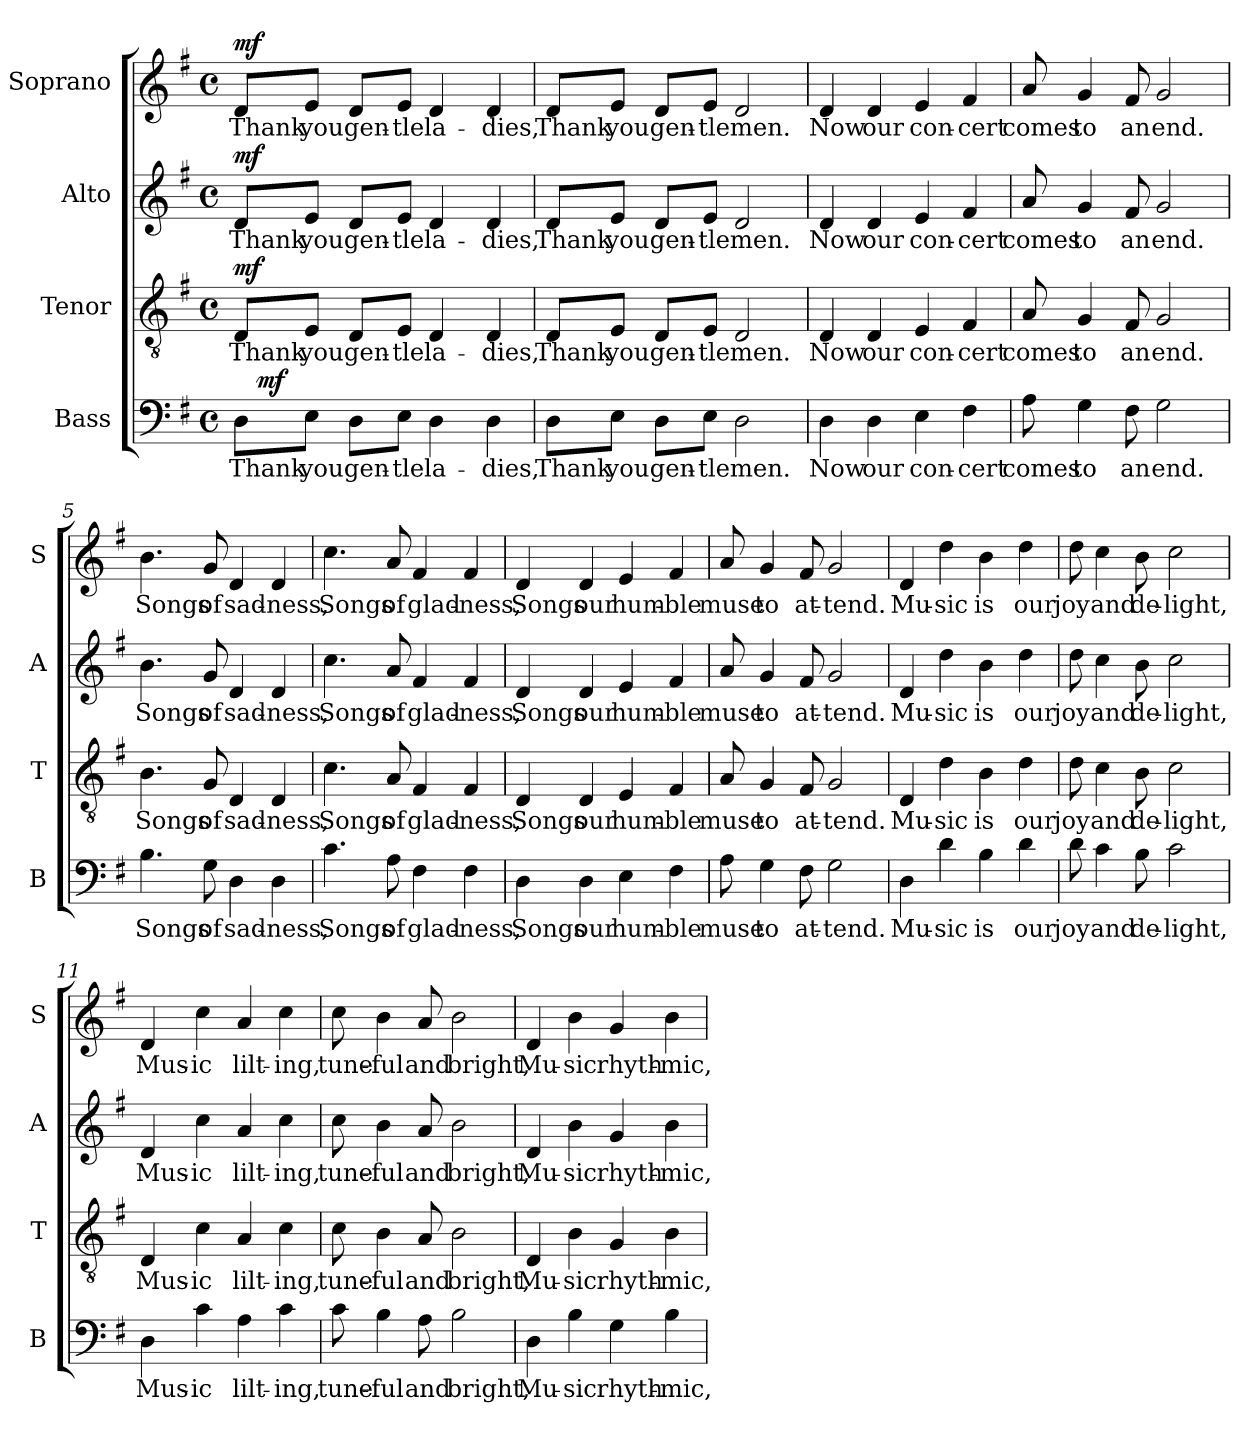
**kern	**text	**dynam	**kern	**text	**dynam	**kern	**text	**dynam	**kern	**text	**dynam
*part4	*part4	*part4	*part3	*part3	*part3	*part2	*part2	*part2	*part1	*part1	*part1
*staff4	*staff4	*staff4	*staff3	*staff3	*staff3	*staff2	*staff2	*staff2	*staff1	*staff1	*staff1
*I"Bass	*	*	*I"Tenor	*	*	*I"Alto	*	*	*I"Soprano	*	*
*I'B	*	*	*I'T	*	*	*I'A	*	*	*I'S	*	*
*clefF4	*	*	*clefGv2	*	*	*clefG2	*	*	*clefG2	*	*
*ITrd-7c-12	*	*	*ITrd-7c-12	*	*	*	*	*	*	*	*
*k[f#]	*	*	*k[f#]	*	*	*k[f#]	*	*	*k[f#]	*	*
*G:	*	*	*G:	*	*	*G:	*	*	*G:	*	*
*M4/4	*	*	*M4/4	*	*	*M4/4	*	*	*M4/4	*	*
*met(c)	*	*	*met(c)	*	*	*met(c)	*	*	*met(c)	*	*
=1	=1	=1	=1	=1	=1	=1	=1	=1	=1	=1	=1
!	!LO:LY:b	!	!	!LO:LY:b	!LO:DY:a	!	!LO:LY:b	!LO:DY:a	!	!LO:LY:b	!LO:DY:a
*^	*	*	*	*	*	*	*	*	*	*	*
8d\L	32ryy	Thank	.	8d/L	Thank	mf	8d/L	Thank	mf	8d/L	Thank	mf
!	!	!	!LO:DY:a	!	!	!	!	!	!	!	!	!
.	2ryy	.	mf	.	.	.	.	.	.	.	.	.
!	!	!LO:LY:b	!	!	!LO:LY:b	!	!	!LO:LY:b	!	!	!LO:LY:b	!
8e\J	.	you	.	8e/J	you	.	8e/J	you	.	8e/J	you	.
!	!	!LO:LY:b	!	!	!LO:LY:b	!	!	!LO:LY:b	!	!	!LO:LY:b	!
8d\L	.	gen-	.	8d/L	gen-	.	8d/L	gen-	.	8d/L	gen-	.
!	!	!LO:LY:b	!	!	!LO:LY:b	!	!	!LO:LY:b	!	!	!LO:LY:b	!
8e\J	.	-tle	.	8e/J	-tle	.	8e/J	-tle	.	8e/J	-tle	.
!	!	!LO:LY:b	!	!	!LO:LY:b	!	!	!LO:LY:b	!	!	!LO:LY:b	!
4d\	.	la-	.	4d/	la-	.	4d/	la-	.	4d/	la-	.
.	4...ryy	.	.	.	.	.	.	.	.	.	.	.
!	!	!LO:LY:b	!	!	!LO:LY:b	!	!	!LO:LY:b	!	!	!LO:LY:b	!
4d\	.	-dies,	.	4d/	-dies,	.	4d/	-dies,	.	4d/	-dies,	.
=2	=2	=2	=2	=2	=2	=2	=2	=2	=2	=2	=2	=2
!	!	!LO:LY:b	!	!	!LO:LY:b	!	!	!LO:LY:b	!	!	!LO:LY:b	!
*v	*v	*	*	*	*	*	*	*	*	*	*	*
8d\L	Thank	.	8d/L	Thank	.	8d/L	Thank	.	8d/L	Thank	.
!	!LO:LY:b	!	!	!LO:LY:b	!	!	!LO:LY:b	!	!	!LO:LY:b	!
8e\J	you	.	8e/J	you	.	8e/J	you	.	8e/J	you	.
!	!LO:LY:b	!	!	!LO:LY:b	!	!	!LO:LY:b	!	!	!LO:LY:b	!
8d\L	gen-	.	8d/L	gen-	.	8d/L	gen-	.	8d/L	gen-	.
!	!LO:LY:b	!	!	!LO:LY:b	!	!	!LO:LY:b	!	!	!LO:LY:b	!
8e\J	-tle	.	8e/J	-tle	.	8e/J	-tle	.	8e/J	-tle	.
!	!LO:LY:b	!	!	!LO:LY:b	!	!	!LO:LY:b	!	!	!LO:LY:b	!
2d\	men.	.	2d/	men.	.	2d/	men.	.	2d/	men.	.
=3	=3	=3	=3	=3	=3	=3	=3	=3	=3	=3	=3
!	!LO:LY:b	!	!	!LO:LY:b	!	!	!LO:LY:b	!	!	!LO:LY:b	!
4d\	Now	.	4d/	Now	.	4d/	Now	.	4d/	Now	.
!	!LO:LY:b	!	!	!LO:LY:b	!	!	!LO:LY:b	!	!	!LO:LY:b	!
4d\	our	.	4d/	our	.	4d/	our	.	4d/	our	.
!	!LO:LY:b	!	!	!LO:LY:b	!	!	!LO:LY:b	!	!	!LO:LY:b	!
4e\	con-	.	4e/	con-	.	4e/	con-	.	4e/	con-	.
!	!LO:LY:b	!	!	!LO:LY:b	!	!	!LO:LY:b	!	!	!LO:LY:b	!
4f#\	-cert	.	4f#/	-cert	.	4f#/	-cert	.	4f#/	-cert	.
=4	=4	=4	=4	=4	=4	=4	=4	=4	=4	=4	=4
!	!LO:LY:b	!	!	!LO:LY:b	!	!	!LO:LY:b	!	!	!LO:LY:b	!
8a\	comes	.	8a/	comes	.	8a/	comes	.	8a/	comes	.
!	!LO:LY:b	!	!	!LO:LY:b	!	!	!LO:LY:b	!	!	!LO:LY:b	!
4g\	to	.	4g/	to	.	4g/	to	.	4g/	to	.
!	!LO:LY:b	!	!	!LO:LY:b	!	!	!LO:LY:b	!	!	!LO:LY:b	!
8f#\	an	.	8f#/	an	.	8f#/	an	.	8f#/	an	.
!	!LO:LY:b	!	!	!LO:LY:b	!	!	!LO:LY:b	!	!	!LO:LY:b	!
2g\	end.	.	2g/	end.	.	2g/	end.	.	2g/	end.	.
!!LO:LB:g=z
=5	=5	=5	=5	=5	=5	=5	=5	=5	=5	=5	=5
!	!LO:LY:b	!	!	!LO:LY:b	!	!	!LO:LY:b	!	!	!LO:LY:b	!
4.b\	Songs	.	4.b\	Songs	.	4.b\	Songs	.	4.b\	Songs	.
!	!LO:LY:b	!	!	!LO:LY:b	!	!	!LO:LY:b	!	!	!LO:LY:b	!
8g\	of	.	8g/	of	.	8g/	of	.	8g/	of	.
!	!LO:LY:b	!	!	!LO:LY:b	!	!	!LO:LY:b	!	!	!LO:LY:b	!
4d\	sad-	.	4d/	sad-	.	4d/	sad-	.	4d/	sad-	.
!	!LO:LY:b	!	!	!LO:LY:b	!	!	!LO:LY:b	!	!	!LO:LY:b	!
4d\	-ness,	.	4d/	-ness,	.	4d/	-ness,	.	4d/	-ness,	.
=6	=6	=6	=6	=6	=6	=6	=6	=6	=6	=6	=6
!	!LO:LY:b	!	!	!LO:LY:b	!	!	!LO:LY:b	!	!	!LO:LY:b	!
4.cc\	Songs	.	4.cc\	Songs	.	4.cc\	Songs	.	4.cc\	Songs	.
!	!LO:LY:b	!	!	!LO:LY:b	!	!	!LO:LY:b	!	!	!LO:LY:b	!
8a\	of	.	8a/	of	.	8a/	of	.	8a/	of	.
!	!LO:LY:b	!	!	!LO:LY:b	!	!	!LO:LY:b	!	!	!LO:LY:b	!
4f#\	glad-	.	4f#/	glad-	.	4f#/	glad-	.	4f#/	glad-	.
!	!LO:LY:b	!	!	!LO:LY:b	!	!	!LO:LY:b	!	!	!LO:LY:b	!
4f#\	-ness,	.	4f#/	-ness,	.	4f#/	-ness,	.	4f#/	-ness,	.
=7	=7	=7	=7	=7	=7	=7	=7	=7	=7	=7	=7
!	!LO:LY:b	!	!	!LO:LY:b	!	!	!LO:LY:b	!	!	!LO:LY:b	!
4d\	Songs	.	4d/	Songs	.	4d/	Songs	.	4d/	Songs	.
!	!LO:LY:b	!	!	!LO:LY:b	!	!	!LO:LY:b	!	!	!LO:LY:b	!
4d\	our	.	4d/	our	.	4d/	our	.	4d/	our	.
!	!LO:LY:b	!	!	!LO:LY:b	!	!	!LO:LY:b	!	!	!LO:LY:b	!
4e\	hum-	.	4e/	hum-	.	4e/	hum-	.	4e/	hum-	.
!	!LO:LY:b	!	!	!LO:LY:b	!	!	!LO:LY:b	!	!	!LO:LY:b	!
4f#\	-ble	.	4f#/	-ble	.	4f#/	-ble	.	4f#/	-ble	.
=8	=8	=8	=8	=8	=8	=8	=8	=8	=8	=8	=8
!	!LO:LY:b	!	!	!LO:LY:b	!	!	!LO:LY:b	!	!	!LO:LY:b	!
8a\	muse	.	8a/	muse	.	8a/	muse	.	8a/	muse	.
!	!LO:LY:b	!	!	!LO:LY:b	!	!	!LO:LY:b	!	!	!LO:LY:b	!
4g\	to	.	4g/	to	.	4g/	to	.	4g/	to	.
!	!LO:LY:b	!	!	!LO:LY:b	!	!	!LO:LY:b	!	!	!LO:LY:b	!
8f#\	at-	.	8f#/	at-	.	8f#/	at-	.	8f#/	at-	.
!	!LO:LY:b	!	!	!LO:LY:b	!	!	!LO:LY:b	!	!	!LO:LY:b	!
2g\	-tend.	.	2g/	-tend.	.	2g/	-tend.	.	2g/	-tend.	.
!!LO:PB:g=z
=9	=9	=9	=9	=9	=9	=9	=9	=9	=9	=9	=9
!	!LO:LY:b	!	!	!LO:LY:b	!	!	!LO:LY:b	!	!	!LO:LY:b	!
4d\	Mu-	.	4d/	Mu-	.	4d/	Mu-	.	4d/	Mu-	.
!	!LO:LY:b	!	!	!LO:LY:b	!	!	!LO:LY:b	!	!	!LO:LY:b	!
4dd\	-sic	.	4dd\	-sic	.	4dd\	-sic	.	4dd\	-sic	.
!	!LO:LY:b	!	!	!LO:LY:b	!	!	!LO:LY:b	!	!	!LO:LY:b	!
4b\	is	.	4b\	is	.	4b\	is	.	4b\	is	.
!	!LO:LY:b	!	!	!LO:LY:b	!	!	!LO:LY:b	!	!	!LO:LY:b	!
4dd\	our	.	4dd\	our	.	4dd\	our	.	4dd\	our	.
=10	=10	=10	=10	=10	=10	=10	=10	=10	=10	=10	=10
!	!LO:LY:b	!	!	!LO:LY:b	!	!	!LO:LY:b	!	!	!LO:LY:b	!
8dd\	joy	.	8dd\	joy	.	8dd\	joy	.	8dd\	joy	.
!	!LO:LY:b	!	!	!LO:LY:b	!	!	!LO:LY:b	!	!	!LO:LY:b	!
4cc\	and	.	4cc\	and	.	4cc\	and	.	4cc\	and	.
!	!LO:LY:b	!	!	!LO:LY:b	!	!	!LO:LY:b	!	!	!LO:LY:b	!
8b\	de-	.	8b\	de-	.	8b\	de-	.	8b\	de-	.
!	!LO:LY:b	!	!	!LO:LY:b	!	!	!LO:LY:b	!	!	!LO:LY:b	!
2cc\	-light,	.	2cc\	-light,	.	2cc\	-light,	.	2cc\	-light,	.
=11	=11	=11	=11	=11	=11	=11	=11	=11	=11	=11	=11
!	!LO:LY:b	!	!	!LO:LY:b	!	!	!LO:LY:b	!	!	!LO:LY:b	!
4d\	Mus-	.	4d/	Mus-	.	4d/	Mus-	.	4d/	Mus-	.
!	!LO:LY:b	!	!	!LO:LY:b	!	!	!LO:LY:b	!	!	!LO:LY:b	!
4cc\	-ic	.	4cc\	-ic	.	4cc\	-ic	.	4cc\	-ic	.
!	!LO:LY:b	!	!	!LO:LY:b	!	!	!LO:LY:b	!	!	!LO:LY:b	!
4a\	lilt-	.	4a/	lilt-	.	4a/	lilt-	.	4a/	lilt-	.
!	!LO:LY:b	!	!	!LO:LY:b	!	!	!LO:LY:b	!	!	!LO:LY:b	!
4cc\	-ing,	.	4cc\	-ing,	.	4cc\	-ing,	.	4cc\	-ing,	.
=12	=12	=12	=12	=12	=12	=12	=12	=12	=12	=12	=12
!	!LO:LY:b	!	!	!LO:LY:b	!	!	!LO:LY:b	!	!	!LO:LY:b	!
8cc\	tune-	.	8cc\	tune-	.	8cc\	tune-	.	8cc\	tune-	.
!	!LO:LY:b	!	!	!LO:LY:b	!	!	!LO:LY:b	!	!	!LO:LY:b	!
4b\	-ful	.	4b\	-ful	.	4b\	-ful	.	4b\	-ful	.
!	!LO:LY:b	!	!	!LO:LY:b	!	!	!LO:LY:b	!	!	!LO:LY:b	!
8a\	and	.	8a/	and	.	8a/	and	.	8a/	and	.
!	!LO:LY:b	!	!	!LO:LY:b	!	!	!LO:LY:b	!	!	!LO:LY:b	!
2b\	bright,	.	2b\	bright,	.	2b\	bright,	.	2b\	bright,	.
!!LO:LB:g=z
=13	=13	=13	=13	=13	=13	=13	=13	=13	=13	=13	=13
!	!LO:LY:b	!	!	!LO:LY:b	!	!	!LO:LY:b	!	!	!LO:LY:b	!
4d\	Mu-	.	4d/	Mu-	.	4d/	Mu-	.	4d/	Mu-	.
!	!LO:LY:b	!	!	!LO:LY:b	!	!	!LO:LY:b	!	!	!LO:LY:b	!
4b\	-sic	.	4b\	-sic	.	4b\	-sic	.	4b\	-sic	.
!	!LO:LY:b	!	!	!LO:LY:b	!	!	!LO:LY:b	!	!	!LO:LY:b	!
4g\	rhyth-	.	4g/	rhyth-	.	4g/	rhyth-	.	4g/	rhyth-	.
!	!LO:LY:b	!	!	!LO:LY:b	!	!	!LO:LY:b	!	!	!LO:LY:b	!
4b\	-mic,	.	4b\	-mic,	.	4b\	-mic,	.	4b\	-mic,	.
=	=	=	=	=	=	=	=	=	=	=	=
*-	*-	*-	*-	*-	*-	*-	*-	*-	*-	*-	*-
